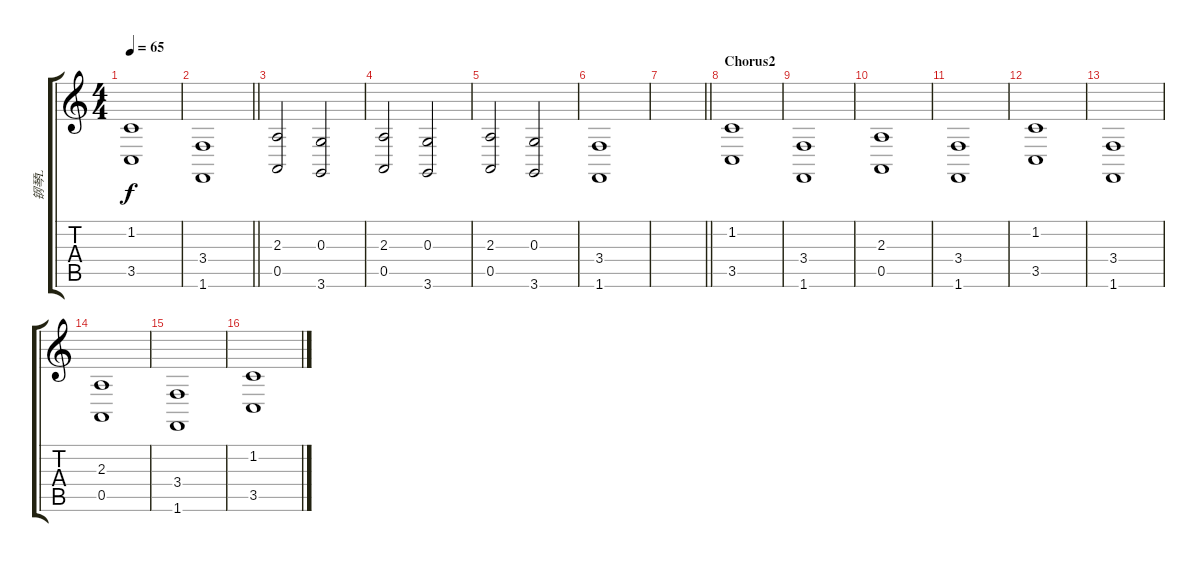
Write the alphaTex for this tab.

\track ("钢琴L" "钢琴L") {instrument brightacousticpiano}
\staff {score tabs}
\tuning (E4 B3 G3 D3 A2 E2) {hide}
\ts (4 4)
\tempo 65
\clef g2
\ks c
(1.2 3.5).1{dy f} |
\barLineRight lightlight
(3.4 1.6).1 |
(2.3 0.5).2 (0.3 3.6).2 |
(2.3 0.5).2 (0.3 3.6).2 |
(2.3 0.5).2 (0.3 3.6).2 |
(3.4 1.6).1 |
\barLineRight lightlight
|
\section ("" "Chorus2")
(1.2 3.5).1 |
(3.4 1.6).1 |
(2.3 0.5).1{txt ""} |
(3.4 1.6).1 |
(1.2 3.5).1 |
(3.4 1.6).1 |
(2.3 0.5).1 |
(3.4 1.6).1 |
(1.2 3.5).1
